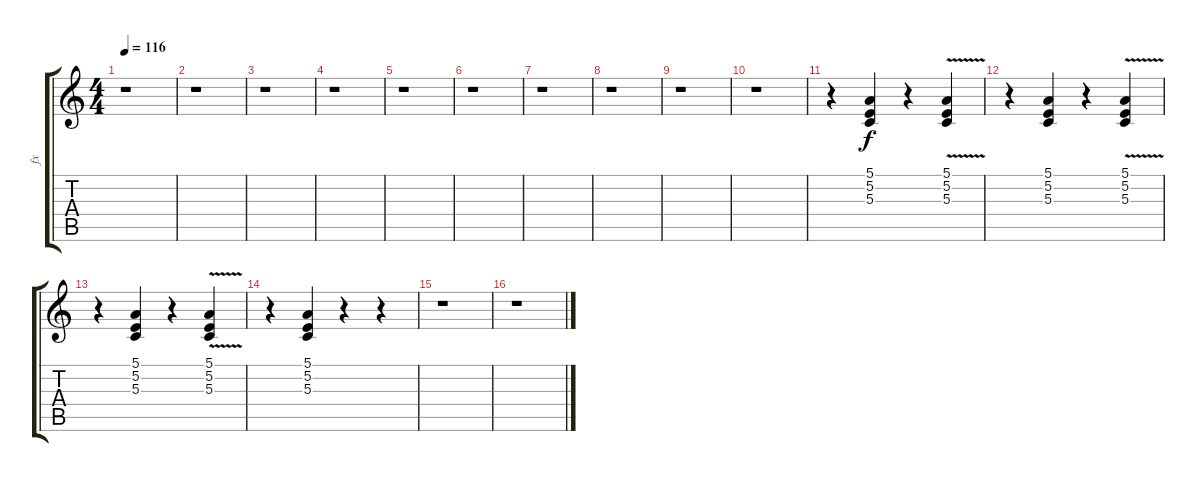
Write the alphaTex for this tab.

\track ("fx" "fx") {instrument choiraahs}
\staff {score tabs}
\tuning (E4 B3 G3 D3 A2 E2) {hide}
\ts (4 4)
\tempo 116
\clef g2
\ks c
r.1{dy f} |
r.1 |
r.1 |
r.1 |
r.1 |
r.1 |
r.1 |
r.1 |
r.1 |
r.1 |
r.4 (5.1 5.2 5.3).4 r.4 (5.1{v} 5.2 5.3).4 |
r.4 (5.1 5.2 5.3).4 r.4 (5.1{v} 5.2 5.3).4 |
r.4 (5.1 5.2 5.3).4 r.4 (5.1{v} 5.2 5.3).4 |
r.4 (5.1 5.2 5.3).4 r.4 r.4 |
r.1 |
r.1
